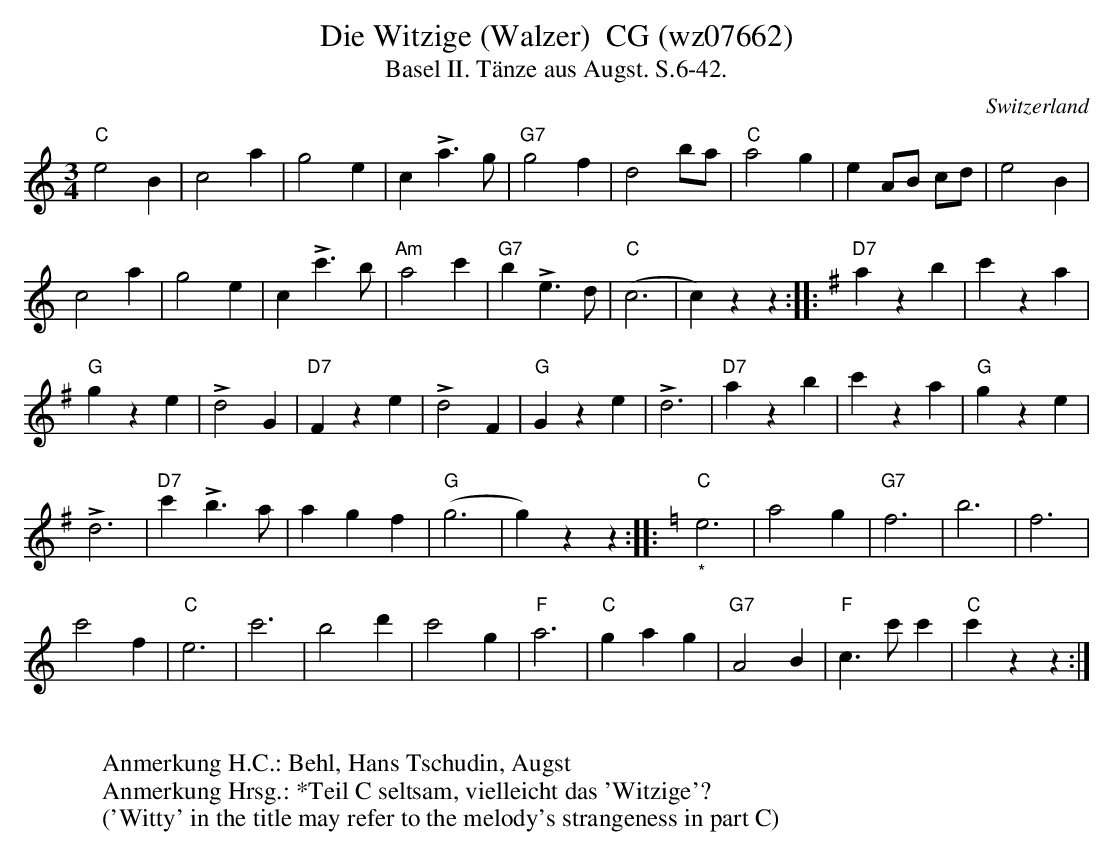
X:1
T:Die Witzige (Walzer)  CG (wz07662)
T: Basel II. Tänze aus Augst. S.6-42.
M:3/4
L:1/4
O:Switzerland
K:C major
"C"e2B | c2a | g2e | c!>!a>g | "G7"g2f | d2b/a/ | "C"a2g | eA/B/ c/d/ | e2B |
c2a | g2e | c!>!c'>b | "Am"a2c' | "G7"b!>!e>d | ("C"c3 | c)zz:: [K:G] "D7"azb | c'za |
"G"gze | !>!d2G | "D7"Fze | !>!d2F | "G"Gze | !>!d3 | "D7"azb | c'za | "G"gze |
!>!d3 | "D7"c'!>!b>a | agf | ("G"g3 | g)zz :: [K:C] "_*""C"e3 | a2g | "G7"f3 | b3 | f3 |
c'2f | "C"e3 | c'3 |  b2d' | c'2g | "F"a3 | "C"gag | "G7"A2B | "F"c>c'c' | "C"c'zz :|
W:
W:Anmerkung H.C.: Behl, Hans Tschudin, Augst
W:Anmerkung Hrsg.: *Teil C seltsam, vielleicht das 'Witzige'?
W: ('Witty' in the title may refer to the melody's strangeness in part C)
